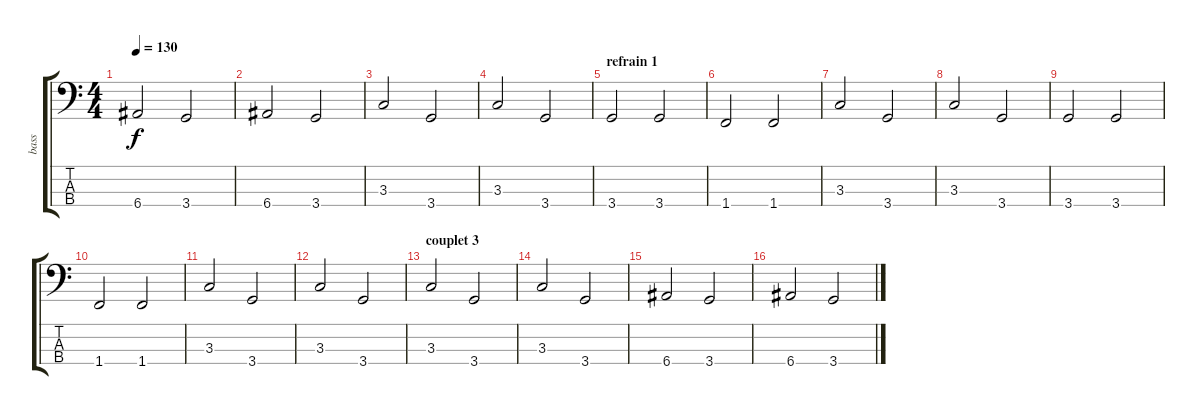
\track ("bass" "bass") {instrument electricbassfinger}
\staff {score tabs}
\tuning (G2 D2 A1 E1) {hide}
\ts (4 4)
\tempo 130
\clef f4
\ks c
6.4.2{dy f} 3.4.2 |
6.4.2 3.4.2 |
3.3.2 3.4.2 |
3.3.2 3.4.2 |
\section ("" "refrain 1")
3.4.2 3.4.2 |
1.4.2 1.4.2 |
3.3.2 3.4.2 |
3.3.2 3.4.2 |
3.4.2 3.4.2 |
1.4.2 1.4.2 |
3.3.2 3.4.2 |
3.3.2 3.4.2 |
\section ("" "couplet 3")
3.3.2 3.4.2 |
3.3.2 3.4.2 |
6.4.2 3.4.2 |
6.4.2 3.4.2
